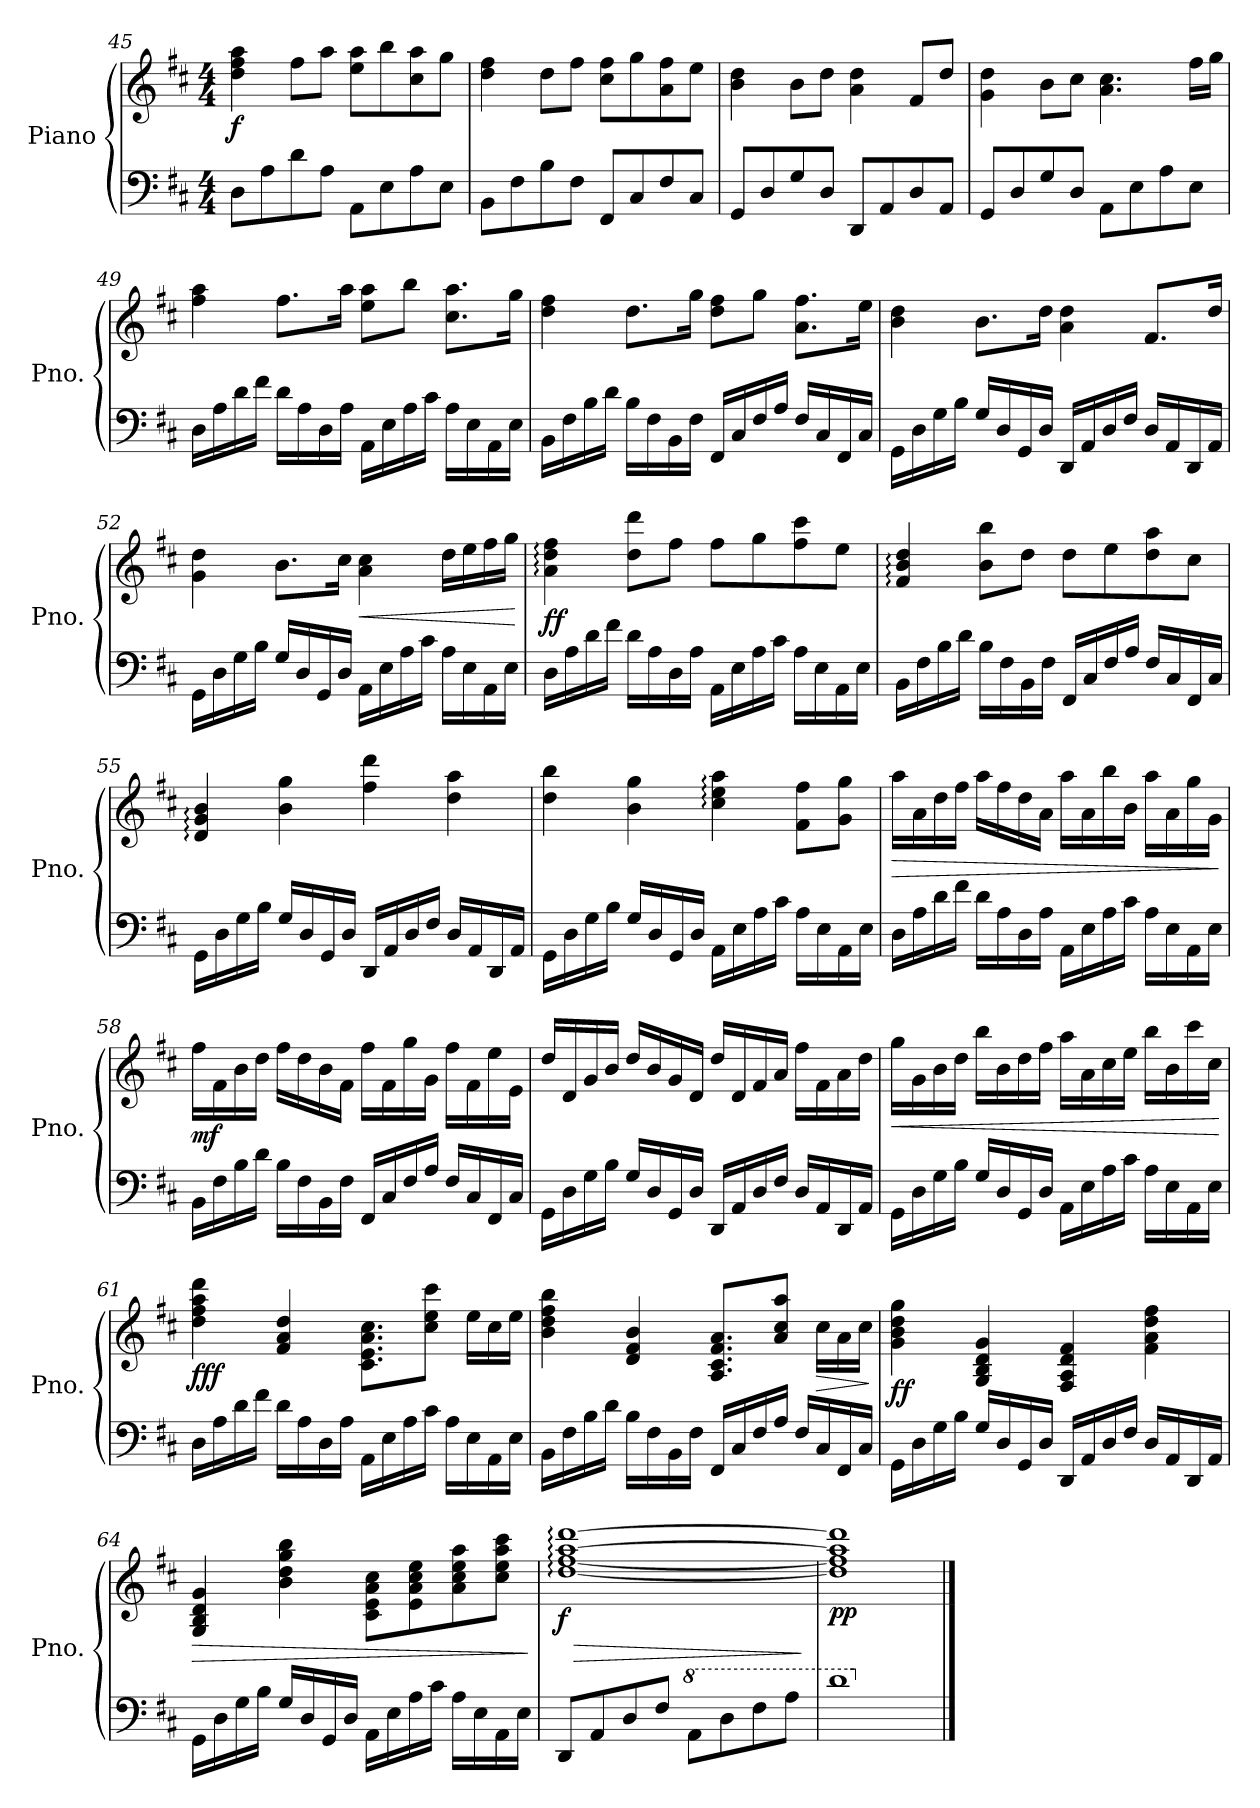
**kern	**kern	**dynam
*part1	*part1	*part1
*staff2	*staff1	*staff1/2
*I"Piano	*	*
*I'Pno.	*	*
!!LO:LB:g=z
*clefF4	*clefG2	*
*k[f#c#]	*k[f#c#]	*
*M4/4	*M4/4	*
=45	=45	=45
!	!	!LO:DY:b
8D\L	4dd\ 4ff#\ 4aa\	f
8A\	.	.
8d\	8ff#\L	.
8A\J	8aa\J	.
8AA\L	8ee\ 8aa\L	.
8E\	8bb\	.
8A\	8cc#\ 8aa\	.
8E\J	8gg\J	.
=46	=46	=46
8BB\L	4dd\ 4ff#\	.
8F#\	.	.
8B\	8dd\L	.
8F#\J	8ff#\J	.
8FF#/L	8cc#\ 8ff#\L	.
8C#/	8gg\	.
8F#/	8a\ 8ff#\	.
8C#/J	8ee\J	.
=47	=47	=47
8GG/L	4b\ 4dd\	.
8D/	.	.
8G/	8b\L	.
8D/J	8dd\J	.
8DD/L	4a\ 4dd\	.
8AA/	.	.
8D/	8f#/L	.
8AA/J	8dd/J	.
=48	=48	=48
8GG/L	4g\ 4dd\	.
8D/	.	.
8G/	8b\L	.
8D/J	8cc#\J	.
8AA\L	4.a\ 4.cc#\	.
8E\	.	.
8A\	.	.
8E\J	16ff#\LL	.
.	16gg\JJ	.
!!LO:LB:g=z
=49	=49	=49
16D\LL	4ff#\ 4aa\	.
16A\	.	.
16d\	.	.
16f#\JJ	.	.
16d\LL	8.ff#\L	.
16A\	.	.
16D\	.	.
16A\JJ	16aa\Jk	.
16AA\LL	8ee\ 8aa\L	.
16E\	.	.
16A\	8bb\J	.
16c#\JJ	.	.
16A\LL	8.cc#\ 8.aa\L	.
16E\	.	.
16AA\	.	.
16E\JJ	16gg\Jk	.
=50	=50	=50
16BB\LL	4dd\ 4ff#\	.
16F#\	.	.
16B\	.	.
16d\JJ	.	.
16B\LL	8.dd\L	.
16F#\	.	.
16BB\	.	.
16F#\JJ	16gg\Jk	.
16FF#/LL	8dd\ 8ff#\L	.
16C#/	.	.
16F#/	8gg\J	.
16A/JJ	.	.
16F#/LL	8.a\ 8.ff#\L	.
16C#/	.	.
16FF#/	.	.
16C#/JJ	16ee\Jk	.
=51	=51	=51
16GG\LL	4b\ 4dd\	.
16D\	.	.
16G\	.	.
16B\JJ	.	.
16G/LL	8.b\L	.
16D/	.	.
16GG/	.	.
16D/JJ	16dd\Jk	.
16DD/LL	4a\ 4dd\	.
16AA/	.	.
16D/	.	.
16F#/JJ	.	.
16D/LL	8.f#/L	.
16AA/	.	.
16DD/	.	.
16AA/JJ	16dd/Jk	.
=52	=52	=52
16GG\LL	4g\ 4dd\	.
16D\	.	.
16G\	.	.
16B\JJ	.	.
16G/LL	8.b\L	.
16D/	.	.
16GG/	.	.
16D/JJ	16cc#\Jk	.
!	!	!LO:HP:b
16AA\LL	4a\ 4cc#\	<
16E\	.	.
16A\	.	.
16c#\JJ	.	.
16A\LL	16dd\LL	.
16E\	16ee\	.
16AA\	16ff#\	.
16E\JJ	16gg\JJ	.
.	.	[
!!LO:LB:g=z
=53	=53	=53
!	!	!LO:DY:b
16D\LL	4a\: 4dd\: 4ff#\:	ff
16A\	.	.
16d\	.	.
16f#\JJ	.	.
16d\LL	8dd\ 8ddd\L	.
16A\	.	.
16D\	8ff#\J	.
16A\JJ	.	.
16AA\LL	8ff#\L	.
16E\	.	.
16A\	8gg\	.
16c#\JJ	.	.
16A\LL	8ff#\ 8ccc#\	.
16E\	.	.
16AA\	8ee\J	.
16E\JJ	.	.
=54	=54	=54
16BB\LL	4f#/: 4b/: 4dd/:	.
16F#\	.	.
16B\	.	.
16d\JJ	.	.
16B\LL	8b\ 8bb\L	.
16F#\	.	.
16BB\	8dd\J	.
16F#\JJ	.	.
16FF#/LL	8dd\L	.
16C#/	.	.
16F#/	8ee\	.
16A/JJ	.	.
16F#/LL	8dd\ 8aa\	.
16C#/	.	.
16FF#/	8cc#\J	.
16C#/JJ	.	.
=55	=55	=55
16GG\LL	4d/: 4g/: 4b/:	.
16D\	.	.
16G\	.	.
16B\JJ	.	.
16G/LL	4b\ 4gg\	.
16D/	.	.
16GG/	.	.
16D/JJ	.	.
16DD/LL	4ff#\ 4ddd\	.
16AA/	.	.
16D/	.	.
16F#/JJ	.	.
16D/LL	4dd\ 4aa\	.
16AA/	.	.
16DD/	.	.
16AA/JJ	.	.
=56	=56	=56
16GG\LL	4dd\ 4bb\	.
16D\	.	.
16G\	.	.
16B\JJ	.	.
16G/LL	4b\ 4gg\	.
16D/	.	.
16GG/	.	.
16D/JJ	.	.
16AA\LL	4cc#\: 4ee\: 4aa\:	.
16E\	.	.
16A\	.	.
16c#\JJ	.	.
16A\LL	8f#\ 8ff#\L	.
16E\	.	.
16AA\	8g\ 8gg\J	.
16E\JJ	.	.
!!LO:LB:g=z
=57	=57	=57
!	!	!LO:HP:b
16D\LL	16aa\LL	>
16A\	16a\	.
16d\	16dd\	.
16f#\JJ	16ff#\JJ	.
16d\LL	16aa\LL	.
16A\	16ff#\	.
16D\	16dd\	.
16A\JJ	16a\JJ	.
16AA\LL	16aa\LL	.
16E\	16a\	.
16A\	16bb\	.
16c#\JJ	16b\JJ	.
16A\LL	16aa\LL	.
16E\	16a\	.
16AA\	16gg\	.
16E\JJ	16g\JJ	.
.	.	]
=58	=58	=58
!	!	!LO:DY:b
16BB\LL	16ff#\LL	mf
16F#\	16f#\	.
16B\	16b\	.
16d\JJ	16dd\JJ	.
16B\LL	16ff#\LL	.
16F#\	16dd\	.
16BB\	16b\	.
16F#\JJ	16f#\JJ	.
16FF#/LL	16ff#\LL	.
16C#/	16f#\	.
16F#/	16gg\	.
16A/JJ	16g\JJ	.
16F#/LL	16ff#\LL	.
16C#/	16f#\	.
16FF#/	16ee\	.
16C#/JJ	16e\JJ	.
=59	=59	=59
16GG\LL	16dd/LL	.
16D\	16d/	.
16G\	16g/	.
16B\JJ	16b/JJ	.
16G/LL	16dd/LL	.
16D/	16b/	.
16GG/	16g/	.
16D/JJ	16d/JJ	.
16DD/LL	16dd/LL	.
16AA/	16d/	.
16D/	16f#/	.
16F#/JJ	16a/JJ	.
16D/LL	16ff#\LL	.
16AA/	16f#\	.
16DD/	16a\	.
16AA/JJ	16dd\JJ	.
!!LO:LB:g=z
=60	=60	=60
!	!	!LO:HP:b
16GG\LL	16gg\LL	<
16D\	16g\	.
16G\	16b\	.
16B\JJ	16dd\JJ	.
16G/LL	16bb\LL	.
16D/	16b\	.
16GG/	16dd\	.
16D/JJ	16ff#\JJ	.
16AA\LL	16aa\LL	.
16E\	16a\	.
16A\	16cc#\	.
16c#\JJ	16ee\JJ	.
16A\LL	16bb\LL	.
16E\	16b\	.
16AA\	16ccc#\	.
16E\JJ	16cc#\JJ	.
.	.	[
=61	=61	=61
!	!	!LO:DY:b
16D\LL	4dd\ 4ff#\ 4aa\ 4ddd\	fff
16A\	.	.
16d\	.	.
16f#\JJ	.	.
16d\LL	4f#/ 4a/ 4dd/	.
16A\	.	.
16D\	.	.
16A\JJ	.	.
16AA\LL	8.c#\ 8.e\ 8.a\ 8.cc#\L	.
16E\	.	.
16A\	.	.
16c#\JJ	8cc#\ 8ee\ 8ccc#\J	.
16A\LL	.	.
16E\	16ee\LL	.
16AA\	16cc#\	.
16E\JJ	16ee\JJ	.
=62	=62	=62
16BB\LL	4b\ 4dd\ 4ff#\ 4bb\	.
16F#\	.	.
16B\	.	.
16d\JJ	.	.
16B\LL	4d/ 4f#/ 4b/	.
16F#\	.	.
16BB\	.	.
16F#\JJ	.	.
16FF#/LL	8.A/ 8.c#/ 8.f#/ 8.a/L	.
16C#/	.	.
16F#/	.	.
16A/JJ	8a/ 8cc#/ 8aa/J	.
16F#/LL	.	.
!	!	!LO:HP:b
16C#/	16cc#\LL	>
16FF#/	16a\	.
16C#/JJ	16cc#\JJ	.
.	.	]
!!LO:LB:g=z
=63	=63	=63
!	!	!LO:DY:b
16GG\LL	4g\ 4b\ 4dd\ 4gg\	ff
16D\	.	.
16G\	.	.
16B\JJ	.	.
16G/LL	4G/ 4B/ 4d/ 4g/	.
16D/	.	.
16GG/	.	.
16D/JJ	.	.
16DD/LL	4F#/ 4A/ 4d/ 4f#/	.
16AA/	.	.
16D/	.	.
16F#/JJ	.	.
16D/LL	4f#\ 4a\ 4dd\ 4ff#\	.
16AA/	.	.
16DD/	.	.
16AA/JJ	.	.
=64	=64	=64
!	!	!LO:HP:b
16GG\LL	4G/ 4B/ 4d/ 4g/	>
16D\	.	.
16G\	.	.
16B\JJ	.	.
16G/LL	4b\ 4dd\ 4gg\ 4bb\	.
16D/	.	.
16GG/	.	.
16D/JJ	.	.
16AA\LL	8c#\ 8e\ 8a\ 8cc#\L	.
16E\	.	.
16A\	8e\ 8a\ 8cc#\ 8ee\	.
16c#\JJ	.	.
16A\LL	8a\ 8cc#\ 8ee\ 8aa\	.
16E\	.	.
16AA\	8cc#\ 8ee\ 8aa\ 8ccc#\J	.
16E\JJ	.	.
.	.	]
=65	=65	=65
!	!	!LO:HP:b
!	!	!LO:DY:n=1:b
8DD/L	[1dd: [1ff#: [1aa: [1ddd:	> f
8AA/	.	.
8D/	.	.
8F#/J	.	.
*8va	*	*
8A\L	.	.
8d\	.	.
8f#\	.	.
8a\J	.	.
.	.	]
=66	=66	=66
!	!	!LO:DY:b
1dd	1dd] 1ff#] 1aa] 1ddd]	pp
*X8va	*	*
==	==	==
*-	*-	*-
